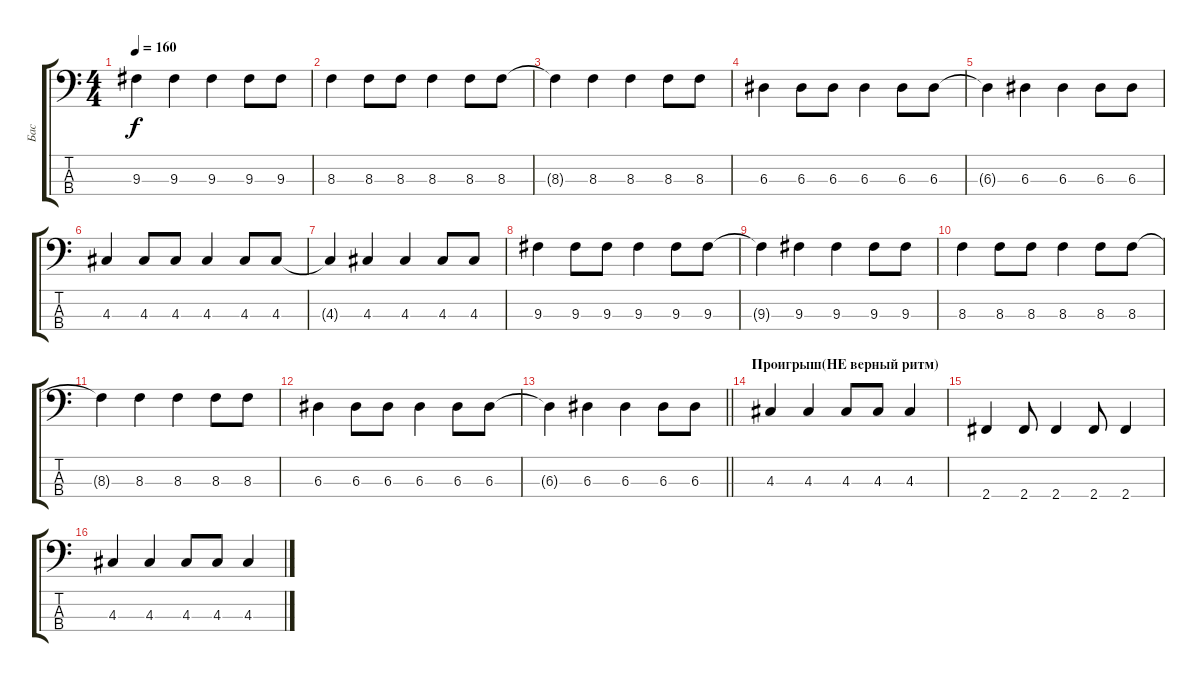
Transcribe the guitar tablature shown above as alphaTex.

\track ("Бас" "Бас") {instrument electricbassfinger}
\staff {score tabs}
\tuning (G2 D2 A1 E1) {hide}
\ts (4 4)
\tempo 160
\clef f4
\ks c
9.3{t}.4{dy f} 9.3.4 9.3.4 9.3.8 9.3.8 |
8.3.4 8.3.8 8.3.8 8.3.4 8.3.8 8.3.8 |
8.3{t}.4 8.3.4 8.3.4 8.3.8 8.3.8 |
6.3.4 6.3.8 6.3.8 6.3.4 6.3.8 6.3.8 |
6.3{t}.4 6.3.4 6.3.4 6.3.8 6.3.8 |
4.3.4 4.3.8 4.3.8 4.3.4 4.3.8 4.3.8 |
4.3{t}.4 4.3.4 4.3.4 4.3.8 4.3.8 |
9.3.4 9.3.8 9.3.8 9.3.4 9.3.8 9.3.8 |
9.3{t}.4 9.3.4 9.3.4 9.3.8 9.3.8 |
8.3.4 8.3.8 8.3.8 8.3.4 8.3.8 8.3.8 |
8.3{t}.4 8.3.4 8.3.4 8.3.8 8.3.8 |
6.3.4 6.3.8 6.3.8 6.3.4 6.3.8 6.3.8 |
\barLineRight lightlight
6.3{t}.4 6.3.4 6.3.4 6.3.8 6.3.8 |
\section ("" "Проигрыш(НЕ верный ритм)")
4.3.4 4.3.4 4.3.8 4.3.8 4.3.4 |
2.4.4 2.4.8 2.4.4 2.4.8 2.4.4 |
4.3.4 4.3.4 4.3.8 4.3.8 4.3.4
